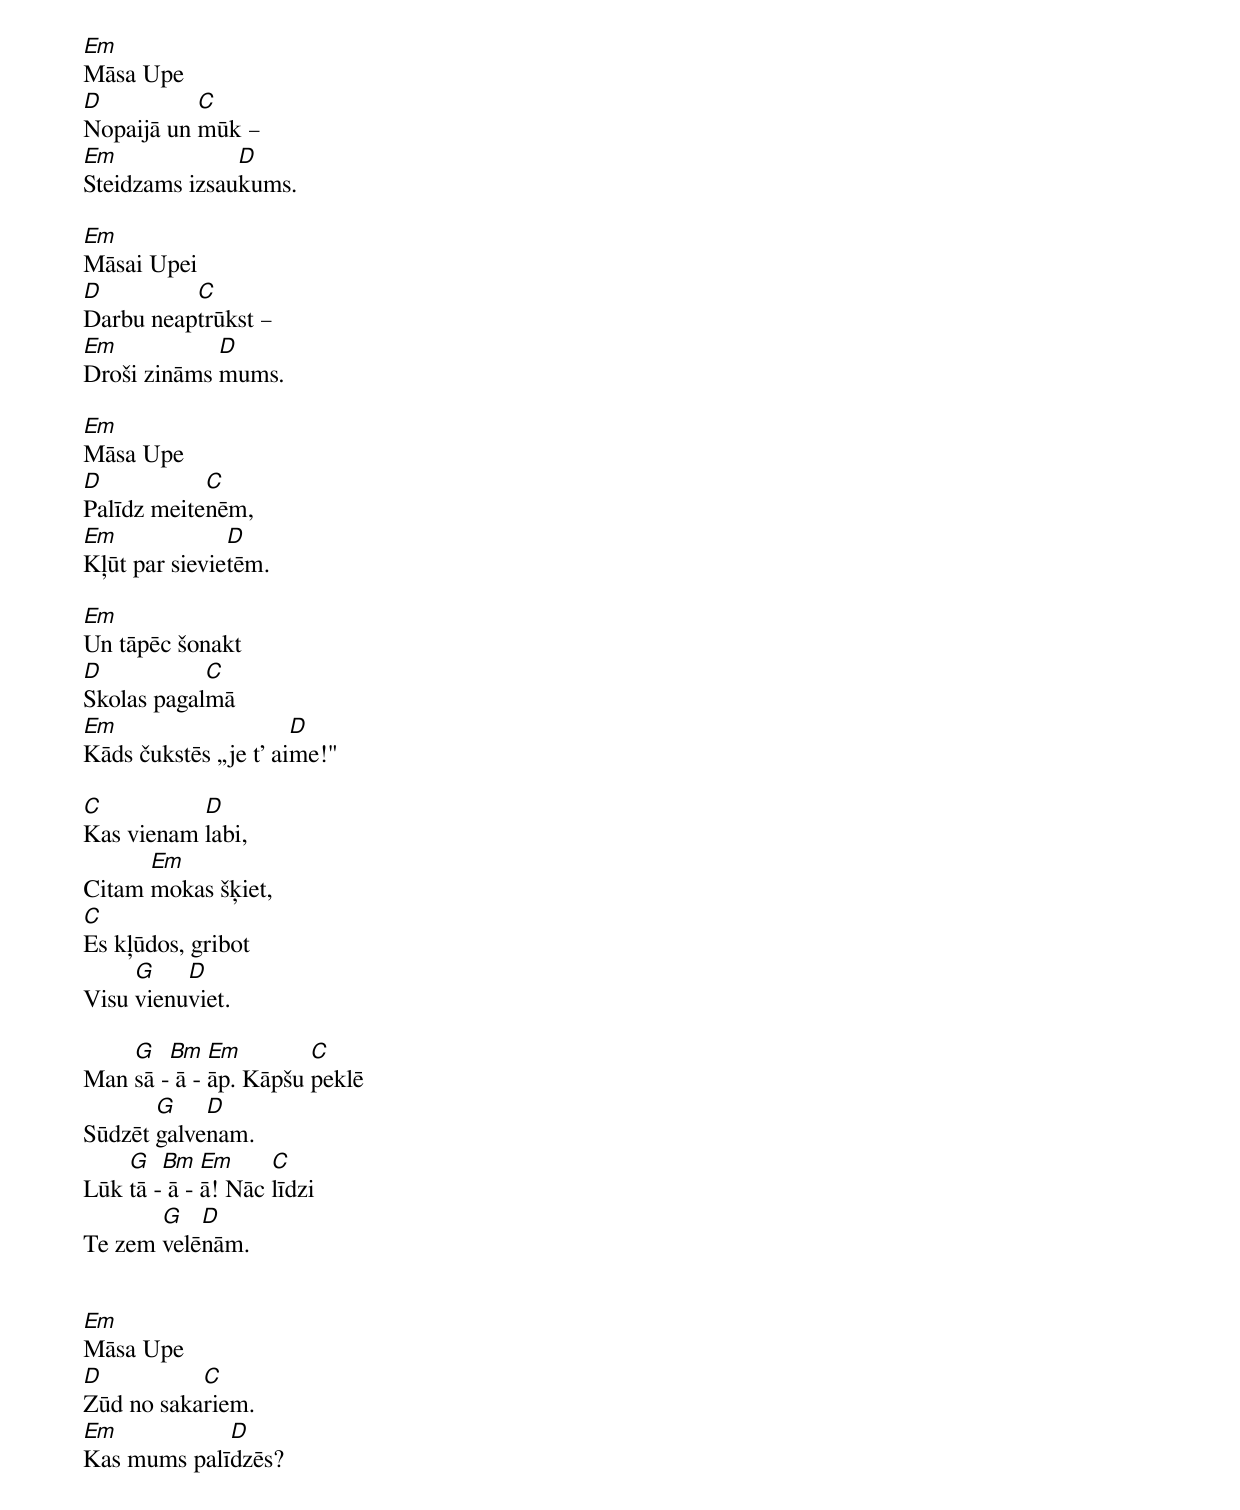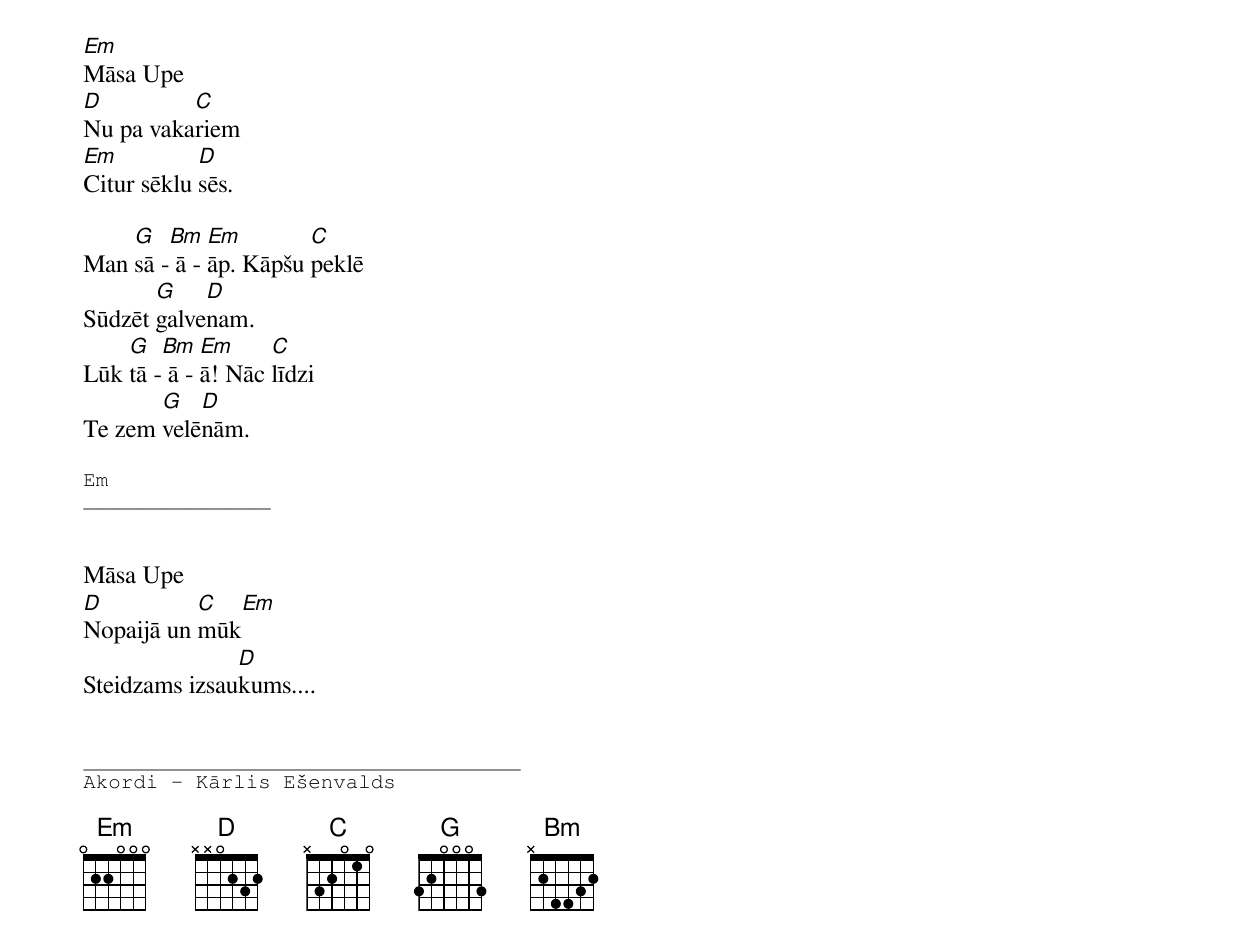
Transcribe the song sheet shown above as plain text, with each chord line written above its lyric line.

Em
Māsa Upe
D          C
Nopaijā un mūk –
Em             D
Steidzams izsaukums.

Em
Māsai Upei
D         C
Darbu neaptrūkst –
Em           D
Droši zināms mums.

Em
Māsa Upe
D           C
Palīdz meitenēm,
Em             D
Kļūt par sievietēm.

Em
Un tāpēc šonakt
D           C
Skolas pagalmā
Em                    D
Kāds čukstēs „je t' aime!"

C          D
Kas vienam labi,
      Em
Citam mokas šķiet,
C
Es kļūdos, gribot
     G    D
Visu vienuviet.

    G   Bm   Em        C
Man sā - ā - āp. Kāpšu peklē
       G    D
Sūdzēt galvenam.
    G   Bm   Em     C
Lūk tā - ā - ā! Nāc līdzi
       G   D
Te zem velēnām.


Em
Māsa Upe
D          C
Zūd no sakariem.
Em           D
Kas mums palīdzēs?

Em
Māsa Upe
D         C
Nu pa vakariem
Em          D
Citur sēklu sēs.

    G   Bm   Em        C
Man sā - ā - āp. Kāpšu peklē
       G    D
Sūdzēt galvenam.
    G   Bm   Em     C
Lūk tā - ā - ā! Nāc līdzi
       G   D
Te zem velēnām.

Em
_______________


Māsa Upe
D          C    Em
Nopaijā un mūk
               D
Steidzams izsaukums....


___________________________________
Akordi - Kārlis Ešenvalds
